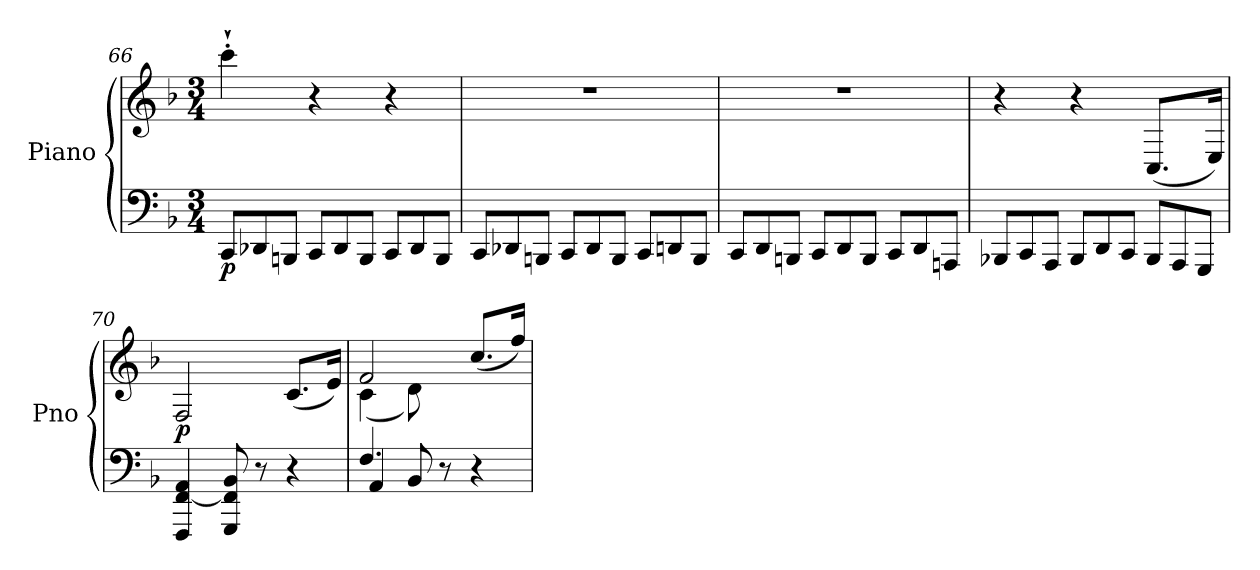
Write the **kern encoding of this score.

**kern	**kern	**dynam
*part1	*part1	*part1
*staff2	*staff1	*staff1/2
*I"Piano	*	*
*I'Pno	*	*
*clefF4	*clefG2	*
*k[b-]	*k[b-]	*
*F:	*F:	*
*M3/4	*M3/4	*
*Xtuplet	*	*
=66	=66	=66
!	!	!LO:DY:b=2
12CC/L	4ccc'`\	p
12DD-X/	.	.
12BBBn/J	.	.
12CC/L	4r	.
12DD-/	.	.
12BBB/J	.	.
12CC/L	4r	.
12DD-/	.	.
12BBB/J	.	.
=67	=67	=67
12CC/L	2.r	.
12DD-X/	.	.
12BBBn/J	.	.
12CC/L	.	.
12DD-/	.	.
12BBB/J	.	.
12CC/L	.	.
12DDn/	.	.
12BBB/J	.	.
=68	=68	=68
12CC/L	2.r	.
12DD/	.	.
12BBBn/J	.	.
12CC/L	.	.
12DD/	.	.
12BBB/J	.	.
12CC/L	.	.
12DD/	.	.
12AAAn/J	.	.
!!LO:LB:g=z
=69	=69	=69
12BBB-X/L	4r	.
12CC/	.	.
12AAA/J	.	.
12BBB-/L	4r	.
12DD/	.	.
12CC/J	.	.
12BBB-/L	(<8.C/L	.
12AAA/	.	.
12GGG/J	.	.
.	16E/Jk)	.
=70	=70	=70
!	!	!LO:DY:b
4FFF/ [4FF/ 4AA/	2F/	p
8GGG/ 8FF/] 8BB-/	.	.
8r	.	.
4r	(<8.c/L	.
.	16e/Jk)	.
=71	=71	=71
*^	*^	*
4.F/	4AA/	2f/	(<4c\	.
.	8BB-/	.	8d\)	.
8r	4.ryy	.	4.ryy	.
4r	.	(>8.cc/L	.	.
.	.	16ff/Jk)	.	.
*v	*v	*	*	*
*	*v	*v	*
=	=	=
*-	*-	*-
